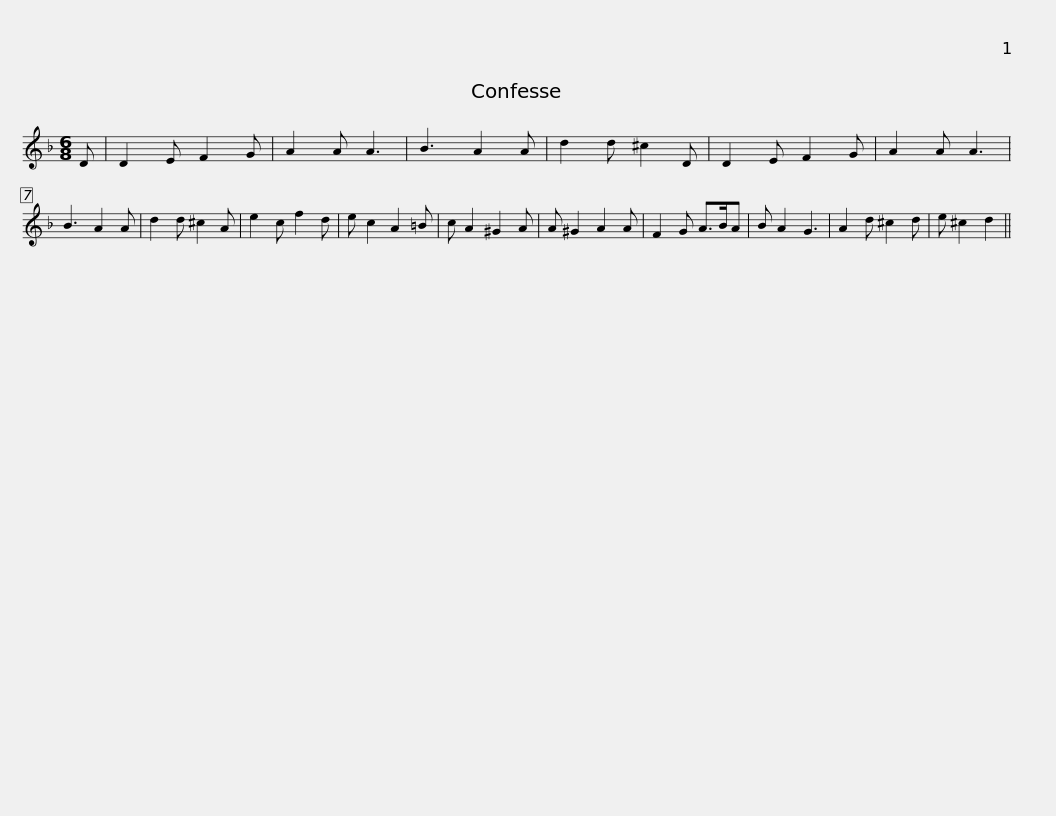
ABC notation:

X:1
L:1/8
M:6/8
I:linebreak $
K:Dmin
V:1 treble
V:1
 D | D2 E F2 G | A2 A A3 | B3 A2 A | d2 d ^c2 D | %5
 D2 E F2 G | A2 A A3 | B3 A2 A | d2 d ^c2 A | e2 c f2 d |$ %10
 e c2 A2 =B | c A2 ^G2 A | A ^G2 A2 A | F2 G A>BA | B A2 G3 | %15
 A2 d ^c2 d | e ^c2 d2 || %17
